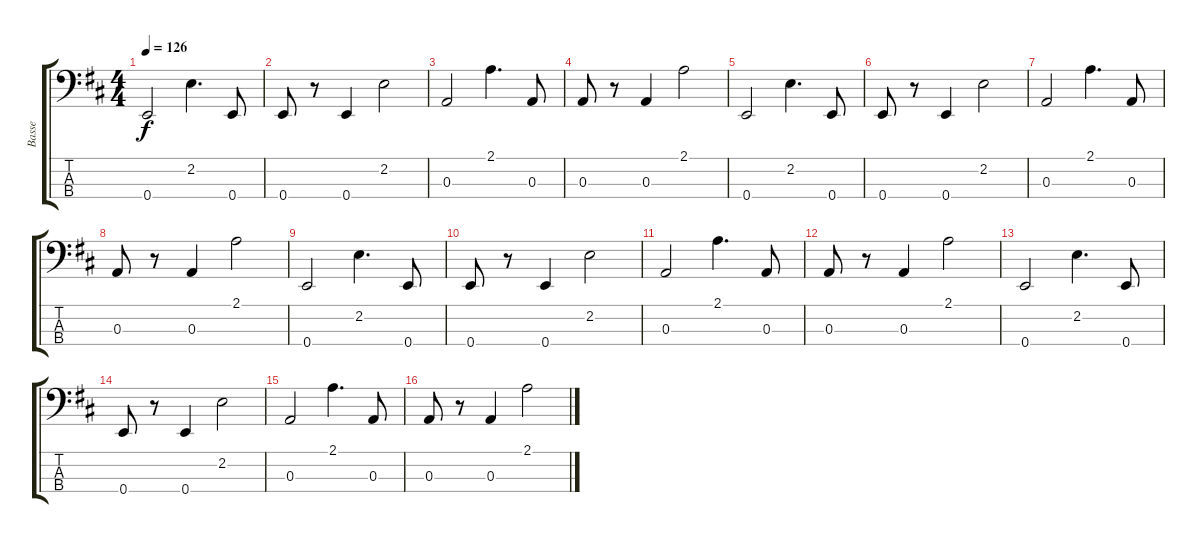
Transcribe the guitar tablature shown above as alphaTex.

\track ("Basse" "Basse") {instrument electricbasspick}
\staff {score tabs}
\tuning (G2 D2 A1 E1) {hide}
\ts (4 4)
\tempo 126
\clef f4
\ks d
0.4.2{dy f} 2.2.4{d} 0.4.8 |
0.4.8 r.8 0.4.4 2.2.2 |
0.3.2 2.1.4{d} 0.3.8 |
0.3.8 r.8 0.3.4 2.1.2 |
0.4.2 2.2.4{d} 0.4.8 |
0.4.8 r.8 0.4.4 2.2.2 |
0.3.2 2.1.4{d} 0.3.8 |
0.3.8 r.8 0.3.4 2.1.2 |
0.4.2 2.2.4{d} 0.4.8 |
0.4.8 r.8 0.4.4 2.2.2 |
0.3.2 2.1.4{d} 0.3.8 |
0.3.8 r.8 0.3.4 2.1.2 |
0.4.2 2.2.4{d} 0.4.8 |
0.4.8 r.8 0.4.4 2.2.2 |
0.3.2 2.1.4{d} 0.3.8 |
0.3.8 r.8 0.3.4 2.1.2
